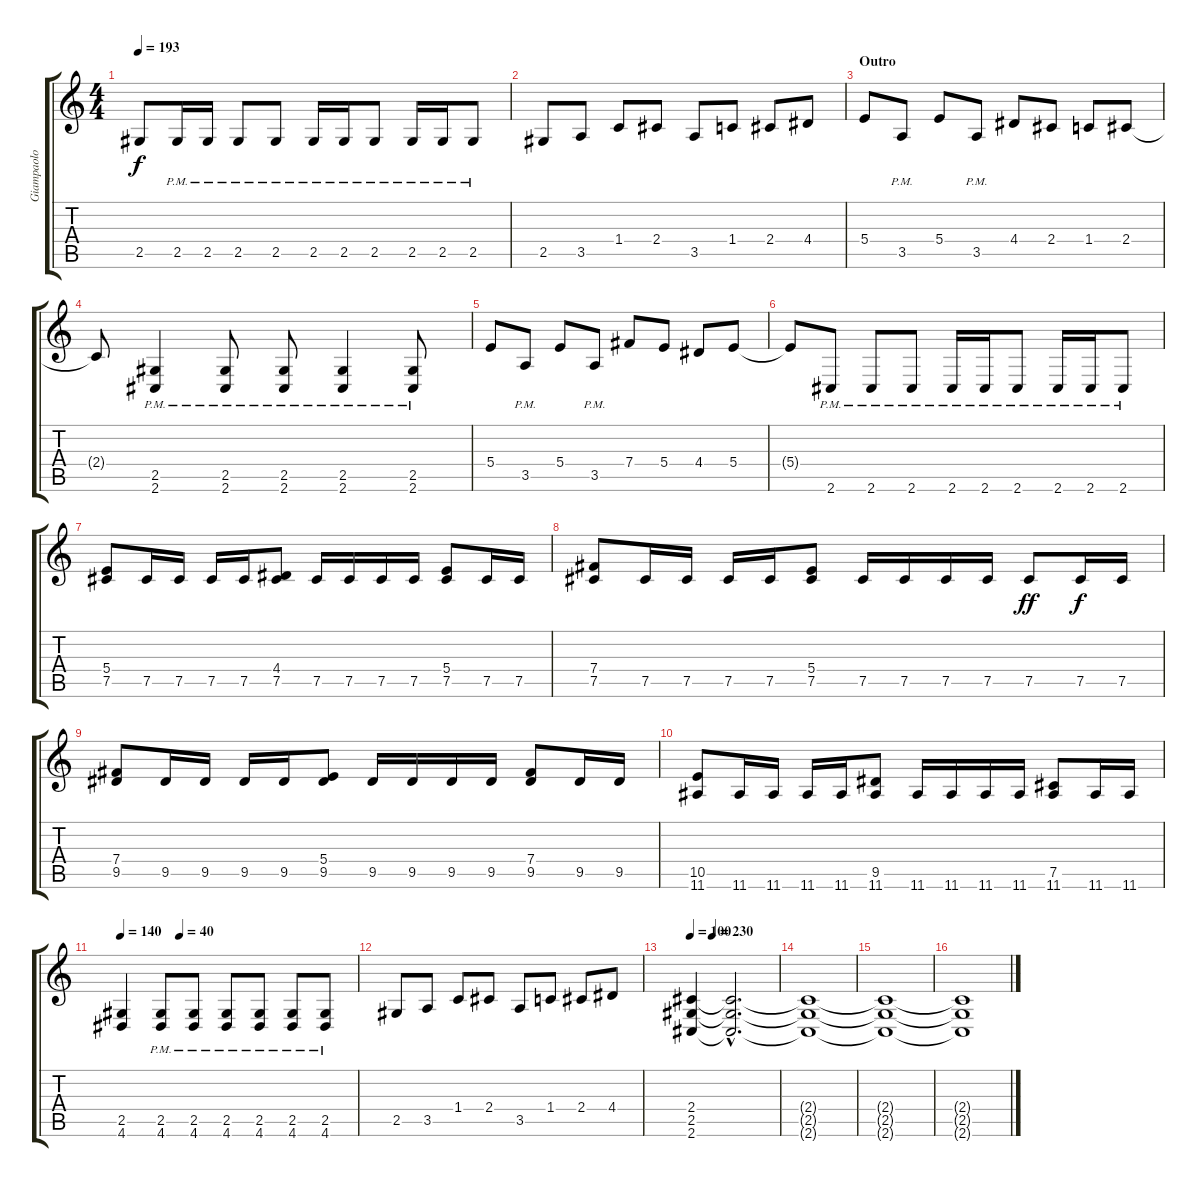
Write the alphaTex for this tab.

\track ("Giampaolo Caprino" "Giampaolo ") {instrument overdrivenguitar}
\staff {score tabs}
\tuning (Db4 Ab3 E3 B2 Gb2 B1) {hide}
\ts (4 4)
\tempo 193
\clef g2
\ks c
2.5.8{dy f} 2.5{pm}.16 2.5{pm}.16 2.5{pm}.8 2.5{pm}.8 2.5{pm}.16 2.5{pm}.16 2.5{pm}.8 2.5{pm}.16 2.5{pm}.16 2.5{pm}.8 |
2.5.8 3.5.8 1.4.8 2.4.8 3.5.8 1.4.8 2.4.8 4.4.8 |
\section ("" "Outro")
5.4.8 3.5{pm}.8 5.4.8 3.5{pm}.8 4.4.8 2.4.8 1.4.8 2.4.8 |
2.4{t}.8 (2.5{pm} 2.6{pm}).4 (2.5{pm} 2.6{pm}).8 (2.5{pm} 2.6{pm}).8 (2.5{pm} 2.6{pm}).4 (2.5{pm} 2.6{pm}).8 |
5.4.8 3.5{pm}.8 5.4.8 3.5{pm}.8 7.4.8 5.4.8 4.4.8 5.4.8 |
5.4{t}.8 2.6{pm}.8 2.6{pm}.8 2.6{pm}.8 2.6{pm}.16 2.6{pm}.16 2.6{pm}.8 2.6{pm}.16 2.6{pm}.16 2.6{pm}.8 |
(5.4 7.5).8 7.5.16 7.5.16 7.5.16 7.5.16 (4.4 7.5).8 7.5.16 7.5.16 7.5.16 7.5.16 (5.4 7.5).8 7.5.16 7.5.16 |
(7.4 7.5).8 7.5.16 7.5.16 7.5.16 7.5.16 (5.4 7.5).8 7.5.16 7.5.16 7.5.16 7.5.16 7.5.8{dy ff} 7.5.16{dy f} 7.5.16 |
(7.4 9.5).8 9.5.16 9.5.16 9.5.16 9.5.16 (5.4 9.5).8 9.5.16 9.5.16 9.5.16 9.5.16 (7.4 9.5).8 9.5.16 9.5.16 |
(10.5 11.6).8 11.6.16 11.6.16 11.6.16 11.6.16 (9.5 11.6).8 11.6.16 11.6.16 11.6.16 11.6.16 (7.5 11.6).8 11.6.16 11.6.16 |
\tempo 140
\tempo (40 0.25)
(2.5 4.6).4 (2.5{pm} 4.6{pm}).8 (2.5{pm} 4.6{pm}).8 (2.5{pm} 4.6{pm}).8 (2.5{pm} 4.6{pm}).8 (2.5{pm} 4.6{pm}).8 (2.5{pm} 4.6{pm}).8 |
2.5.8 3.5.8 1.4.8 2.4.8 3.5.8 1.4.8 2.4.8 4.4.8 |
\tempo 100
\tempo (230 0.25)
(2.4 2.5 2.6).4 (2.4{hac t} 2.5{hac t} 2.6{hac t}).2{d} |
(2.4{t} 2.5{t} 2.6{t}).1 |
(2.4{t} 2.5{t} 2.6{t}).1 |
(2.4{t} 2.5{t} 2.6{t}).1
